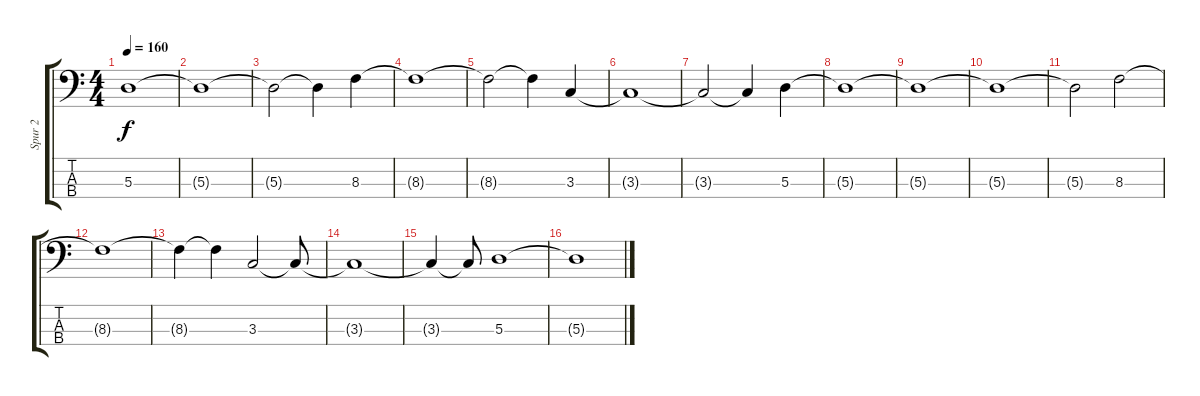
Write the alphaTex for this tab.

\track ("Spur 2" "Spur 2") {instrument electricbassfinger}
\staff {score tabs}
\tuning (G2 D2 A1 E1) {hide}
\ts (4 4)
\tempo 160
\clef f4
\ks c
5.3{t}.1{dy f} |
5.3{t}.1 |
5.3{t}.2 5.3{t}.4 8.3.4 |
8.3{t}.1 |
8.3{t}.2 8.3{t}.4 3.3.4 |
3.3{t}.1 |
3.3{t}.2 3.3{t}.4 5.3.4 |
5.3{t}.1 |
5.3{t}.1 |
5.3{t}.1 |
5.3{t}.2 8.3.2 |
8.3{t}.1 |
8.3{t}.4 8.3{t}.4 3.3.2 3.3{t}.8 |
3.3{t}.1 |
3.3{t}.4 3.3{t}.8 5.3.1 |
5.3{t}.1
